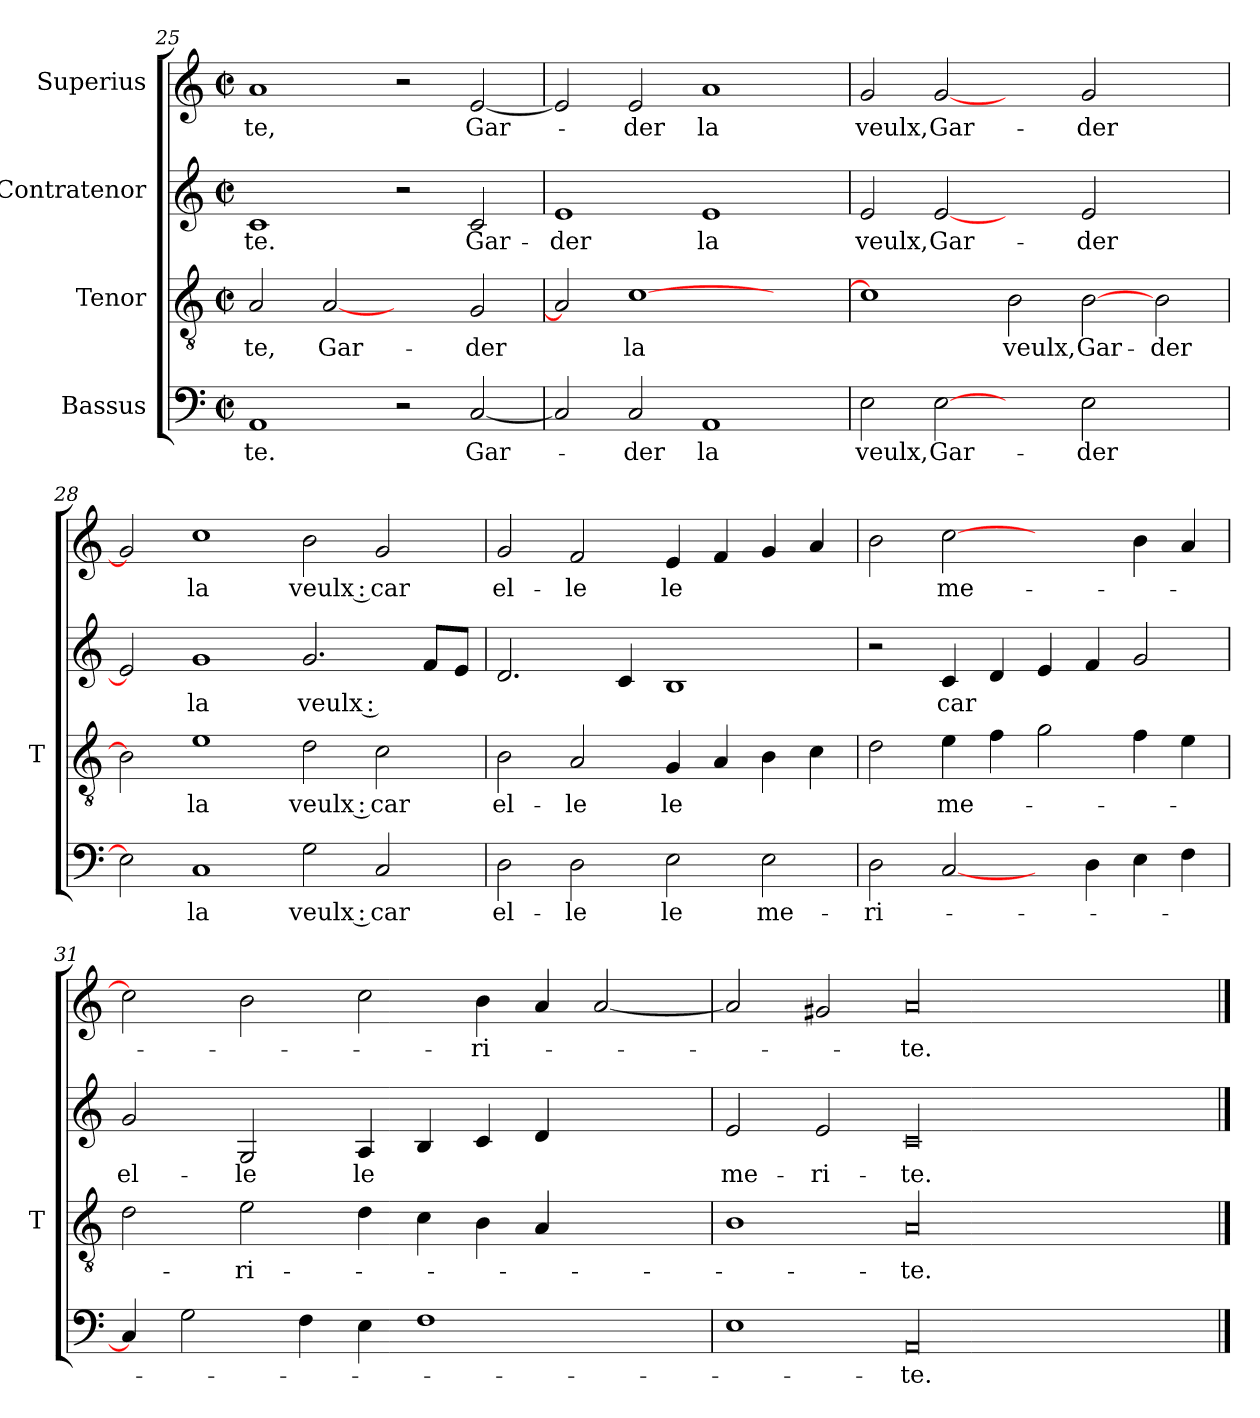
**kern	**text	**kern	**text	**kern	**text	**kern	**text
*part4	*part4	*part3	*part3	*part2	*part2	*part1	*part1
*staff4	*staff4	*staff3	*staff3	*staff2	*staff2	*staff1	*staff1
*I"Bassus	*	*I"Tenor	*	*I"Contratenor	*	*I"Superius	*
*	*	*I'T	*	*	*	*	*
*clefF4	*	*clefGv2	*	*clefG2	*	*clefG2	*
*k[]	*	*k[]	*	*k[]	*	*k[]	*
*C:	*	*C:	*	*C:	*	*C:	*
*M2/2	*	*M2/2	*	*M2/2	*	*M2/2	*
*met(c|)	*	*met(c|)	*	*met(c|)	*	*met(c|)	*
=25	=25	=25	=25	=25	=25	=25	=25
1AA	-te.	2A	-te,	1c	-te.	1a	-te,
.	.	[2A	Gar-	.	.	.	.
2r	.	2ryy	.	2r	.	2r	.
[2C	Gar-	2G	-der	2c	Gar-	[2e	Gar-
=26	=26	=26	=26	=26	=26	=26	=26
2C]	.	2A]	.	1e	-der	2e]	.
2C	-der	[1c	-la	.	.	2e	-der
1AA	-la	.	.	1e	-la	1a	-la
.	.	2ryy	.	.	.	.	.
=27	=27	=27	=27	=27	=27	=27	=27
2E	-veulx,	1c]	.	2e	-veulx,	2g	-veulx,
[2E	Gar-	.	.	[2e	Gar-	[2g	Gar-
2ryy	.	2B	-veulx,	2ryy	.	2ryy	.
2E	-der	[2B	Gar-	2e	-der	2g	-der
2ryy	.	2B	-der	2ryy	.	2ryy	.
=28	=28	=28	=28	=28	=28	=28	=28
2E]	.	2B]	.	2e]	.	2g]	.
1C	-la	1e	-la	1g	-la	1cc	-la
2G	-veulx :	2d	-veulx :	2.g	-veulx :	2b	-veulx :
2C	-car	2c	-car	.	.	2g	-car
.	.	.	.	8fL	.	.	.
.	.	.	.	8eJ	.	.	.
=29	=29	=29	=29	=29	=29	=29	=29
2D	el-	2B	el-	2.d	.	2g	el-
2D	-le	2A	-le	.	.	2f	-le
.	.	.	.	4c	.	.	.
2E	-le	4G	-le	1B	.	4e	-le
.	.	4A	.	.	.	4f	.
2E	me-	4B	.	.	.	4g	.
.	.	4c	.	.	.	4a	.
=30	=30	=30	=30	=30	=30	=30	=30
2D	ri-	2d	.	2r	.	2b	.
[2C	.	4e	me-	4c	-car	[2cc	me-
.	.	4f	.	4d	.	.	.
4ryy	.	2g	.	4e	.	2ryy	.
4D	.	.	.	4f	.	.	.
4E	.	4f	.	2g	.	4b	.
4F	.	4e	.	.	.	4a	.
!!LO:PB:g=z
=31	=31	=31	=31	=31	=31	=31	=31
4C]	.	2d	.	2g	el-	2cc]	.
2G	.	.	.	.	.	.	.
.	.	2e	ri-	2G	-le	2b	.
4F	.	.	.	.	.	.	.
4E	.	4d	.	4A	-le	2cc	.
1F	.	4c	.	4B	.	.	.
.	.	4B	.	4c	.	4b	ri-
.	.	4A	.	4d	.	4a	.
.	.	2ryy	.	2ryy	.	[2a	.
4ryy	.	.	.	.	.	.	.
=32	=32	=32	=32	=32	=32	=32	=32
1E	.	1B	.	2e	me-	2a]	.
.	.	.	.	2e	ri-	2g#X	.
00AA	-te.	00A	-te.	00c	-te.	00a	-te.
==	==	==	==	==	==	==	==
*-	*-	*-	*-	*-	*-	*-	*-
